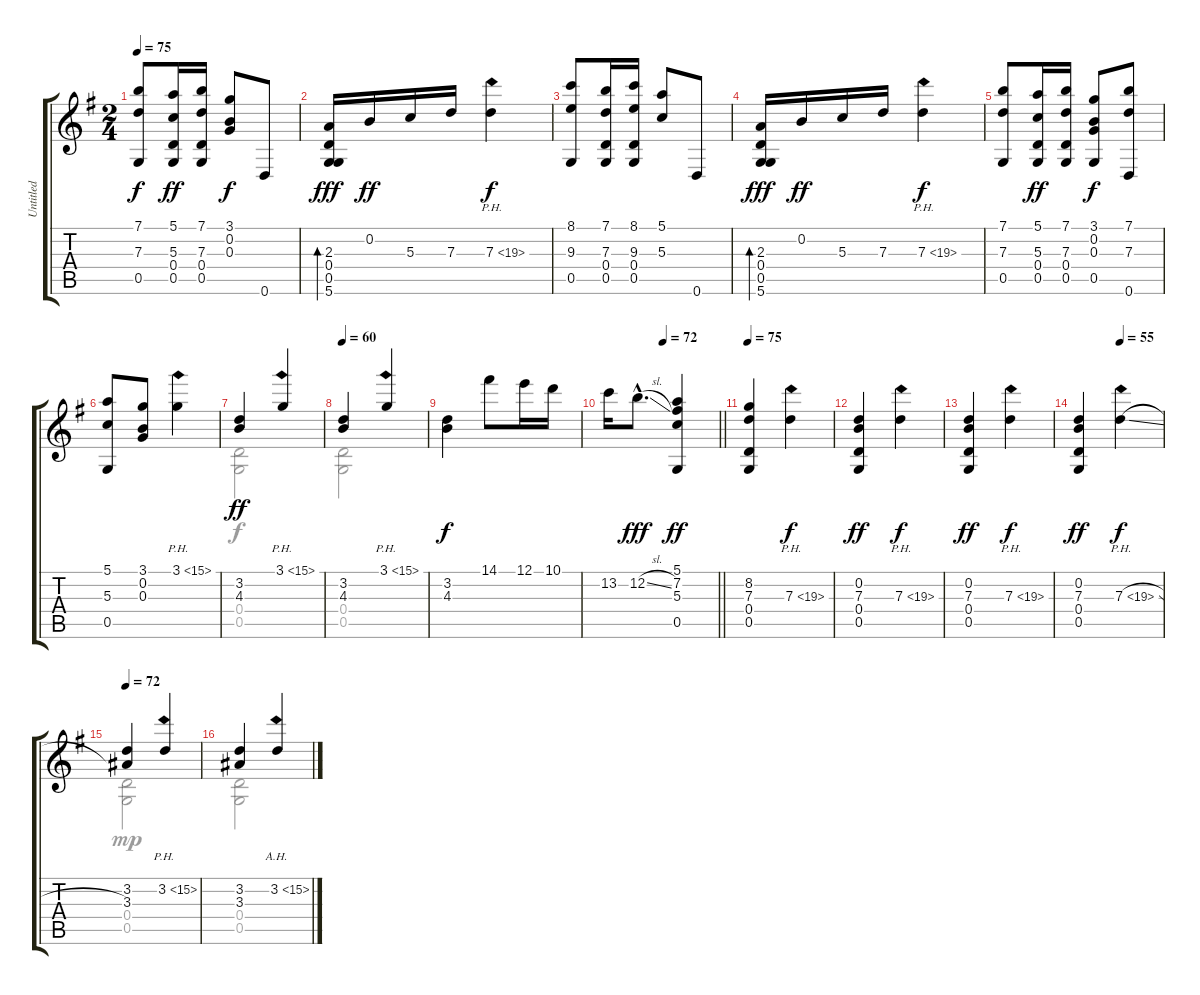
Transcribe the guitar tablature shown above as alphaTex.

\track ("Untitled" "Untitled") {instrument acousticguitarnylon}
\staff {score tabs}
\tuning (E4 B3 G3 D3 G2 D2) {hide}
\voice
\ts (2 4)
\tempo 75
\clef g2
\ks g
(7.1 7.3 0.5).8{dy f} (5.1 5.3 0.4 0.5).16{dy ff} (7.1 7.3 0.4 0.5).16 (3.1 0.2 0.3).8{dy f} 0.6.8 |
(2.3 0.4 0.5 5.6).16{bd 240 dy fff} 0.2.16{dy ff} 5.3.16 7.3.16 7.3{ph 12}.4{dy f} |
(8.1 9.3 0.5).8 (7.1 7.3 0.4 0.5).16 (8.1 9.3 0.4 0.5).16 (5.1 5.3).8 0.6.8 |
(2.3 0.4 0.5 5.6).16{bd 240 dy fff} 0.2.16{dy ff} 5.3.16 7.3.16 7.3{ph 12}.4{dy f} |
(7.1 7.3 0.5).8 (5.1 5.3 0.4 0.5).16{dy ff} (7.1 7.3 0.4 0.5).16 (3.1 0.2 0.3 0.5).8{dy f} (7.1 7.3 0.6).8 |
(5.1 5.3 0.5).8 (3.1 0.2 0.3).8 3.1{ph 12}.4 |
(3.2 4.3).4{dy ff} 3.1{ph 12}.4 |
\tempo 60
(3.2 4.3).4 3.1{ph 12}.4 |
(3.2 4.3).4{dy f} 14.1.8 12.1.16 10.1.16 |
\tempo (72 0.5)
\barLineRight lightlight
13.2.16 12.2{sl hac}.8{d dy fff} (5.1 7.2 5.3 0.5).4{dy ff} |
\tempo 75
(8.2 7.3 0.4 0.5).4 7.3{ph 12}.4{dy f} |
(0.2 7.3 0.4 0.5).4{dy ff} 7.3{ph 12}.4{dy f} |
(0.2 7.3 0.4 0.5).4{dy ff} 7.3{ph 12}.4{dy f} |
\tempo (55 0.5)
(0.2 7.3 0.4 0.5).4{dy ff} 7.3{ph 12 sl}.4{dy f} |
\tempo 72
(3.2 3.3).4 3.2{ph 12}.4 |
(3.2 3.3).4 3.2{ah 12}.4
\voice
\clef g2
\ottava regular
\simile none
\ks g
|
|
|
|
|
|
(0.4 0.5).2 |
(0.4 0.5).2 |
|
\barLineRight lightlight
|
|
|
|
|
(0.4 0.5).2{dy mp} |
(0.4 0.5).2
